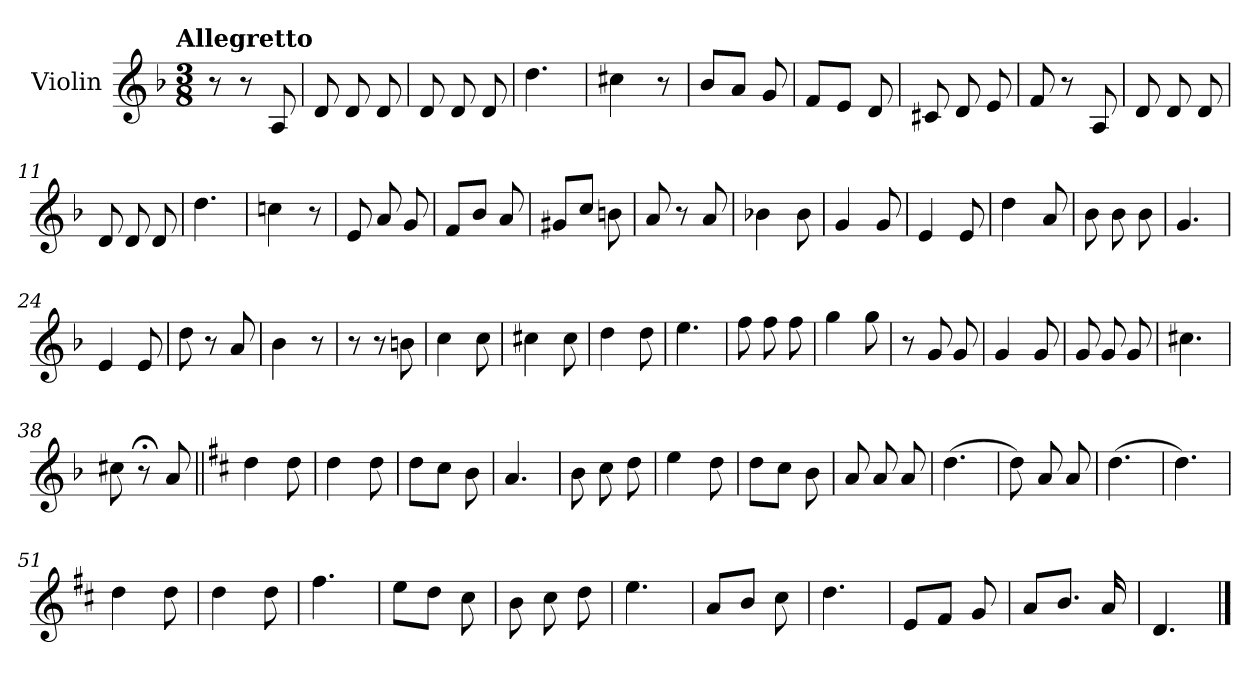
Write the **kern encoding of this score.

**kern
*part1
*staff1
*I"Violin
*I'Vln.
*clefG2
*k[b-]
!!LO:TX:omd:t=Allegretto
*M3/8
*MM116
=1
8r
8r
8A/
=2
8d/
8d/
8d/
=3
8d/
8d/
8d/
=4
4.dd\
=5
4cc#X\
8r
=6
8b-/L
8a/J
8g/
=7
8f/L
8e/J
8d/
=8
8c#X/
8d/
8e/
=9
8f/
8r
8A/
!!LO:LB:g=z
=10
8d/
8d/
8d/
=11
8d/
8d/
8d/
=12
4.dd\
=13
4ccn\
8r
=14
8e/
8a/
8g/
=15
8f/L
8b-/J
8a/
=16
8g#X/L
8cc/J
8bn\
=17
8a/
8r
8a/
=18
4b-X\
8b-\
=19
4g/
8g/
!!LO:LB:g=z
=20
4e/
8e/
=21
4dd\
8a/
=22
8b-\
8b-\
8b-\
=23
4.g/
=24
4e/
8e/
=25
8dd\
8r
8a/
=26
4b-\
8r
=27
8r
8r
8bn\
=28
4cc\
8cc\
=29
4cc#X\
8cc#\
=30
4dd\
8dd\
!!LO:LB:g=z
=31
4.ee\
=32
8ff\
8ff\
8ff\
=33
4gg\
8gg\
=34
8r
8g/
8g/
=35
4g/
8g/
=36
8g/
8g/
8g/
=37
4.cc#X\
=38
8cc#X\
8r;<
8a/
=39||
*k[f#c#]
4dd\
8dd\
=40
4dd\
8dd\
!!LO:LB:g=z
=41
8dd\L
8cc#\J
8b\
=42
4.a/
=43
8b\
8cc#\
8dd\
=44
4ee\
8dd\
=45
8dd\L
8cc#\J
8b\
=46
8a/
8a/
8a/
=47
(>4.dd\
=48
8dd\)
8a/
8a/
=49
(>4.dd\
=50
4.dd\)
=51
4dd\
8dd\
!!LO:LB:g=z
=52
4dd\
8dd\
=53
4.ff#\
=54
8ee\L
8dd\J
8cc#\
=55
8b\
8cc#\
8dd\
=56
4.ee\
=57
8a/L
8b/J
8cc#\
=58
4.dd\
=59
8e/L
8f#/J
8g/
=60
8a/L
8.b/J
16a/
=61
4.d/
==
*-
